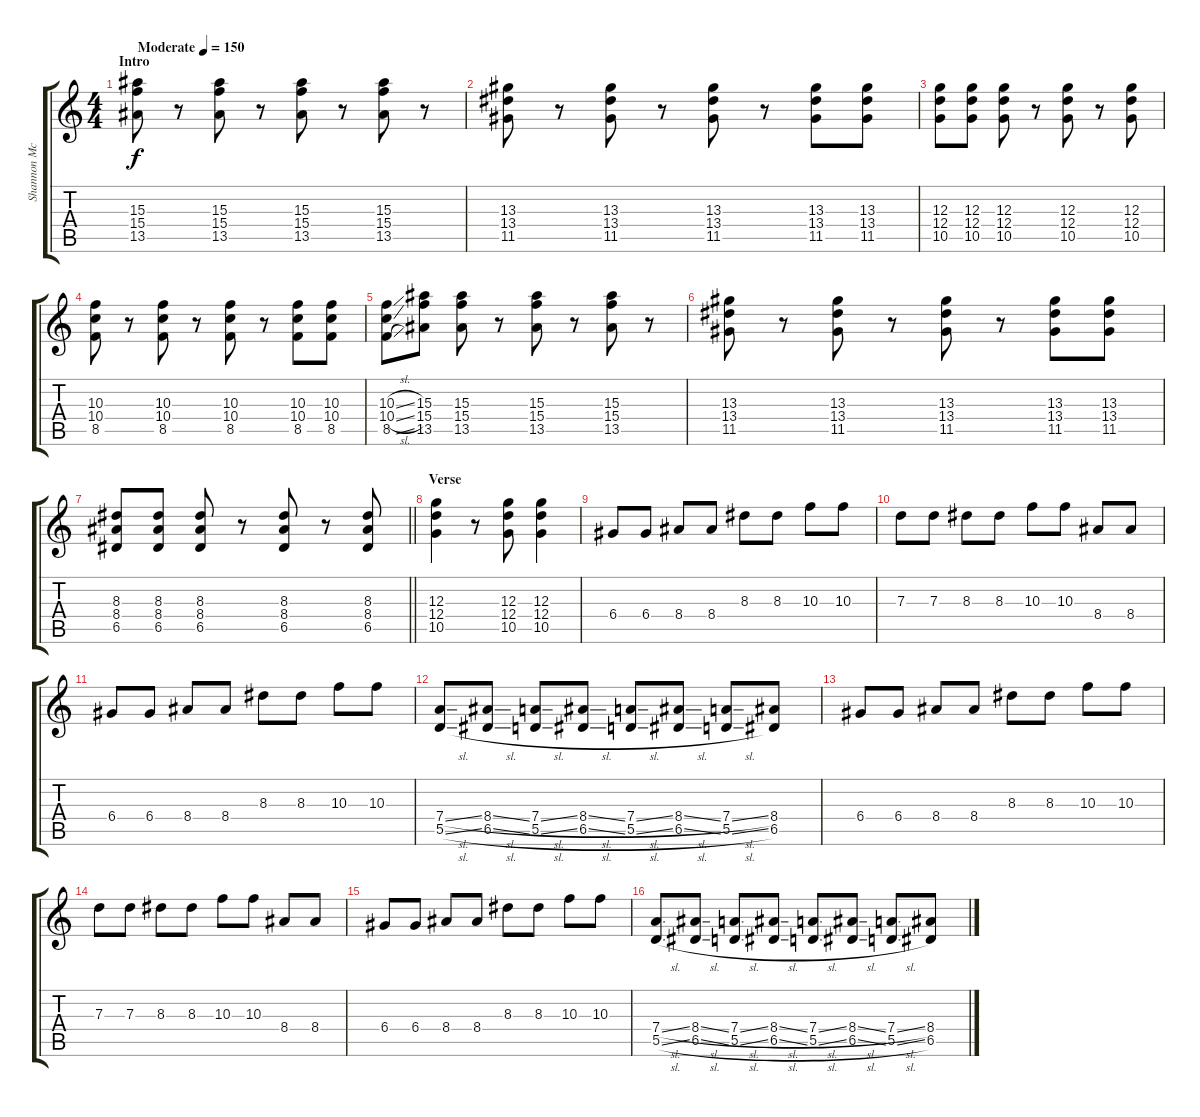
\track ("Shannon McMurray (Guitar)" "Shannon Mc") {instrument overdrivenguitar}
\staff {score tabs}
\tuning (E4 B3 G3 D3 A2 E2) {hide}
\ts (4 4)
\section ("" "Intro")
\tempo (150 "Moderate")
\clef g2
\ks c
(15.3 15.4 13.5).8{dy f instrument overdrivenguitar} r.8 (15.3 15.4 13.5).8 r.8 (15.3 15.4 13.5).8 r.8 (15.3 15.4 13.5).8 r.8 |
(13.3 13.4 11.5).8 r.8 (13.3 13.4 11.5).8 r.8 (13.3 13.4 11.5).8 r.8 (13.3 13.4 11.5).8 (13.3 13.4 11.5).8 |
(12.3 12.4 10.5).8 (12.3 12.4 10.5).8 (12.3 12.4 10.5).8 r.8 (12.3 12.4 10.5).8 r.8 (12.3 12.4 10.5).8 |
(10.3 10.4 8.5).8 r.8 (10.3 10.4 8.5).8 r.8 (10.3 10.4 8.5).8 r.8 (10.3 10.4 8.5).8 (10.3 10.4 8.5).8 |
(10.3{sl} 10.4{sl} 8.5{sl}).8 (15.3 15.4 13.5).8 (15.3 15.4 13.5).8 r.8 (15.3 15.4 13.5).8 r.8 (15.3 15.4 13.5).8 r.8 |
(13.3 13.4 11.5).8 r.8 (13.3 13.4 11.5).8 r.8 (13.3 13.4 11.5).8 r.8 (13.3 13.4 11.5).8 (13.3 13.4 11.5).8 |
\barLineRight lightlight
(8.3 8.4 6.5).8 (8.3 8.4 6.5).8 (8.3 8.4 6.5).8 r.8 (8.3 8.4 6.5).8 r.8 (8.3 8.4 6.5).8 |
\section ("" "Verse")
(12.3 12.4 10.5).4 r.8 (12.3 12.4 10.5).8 (12.3 12.4 10.5).4 |
6.4.8 6.4.8 8.4.8 8.4.8 8.3.8 8.3.8 10.3.8 10.3.8 |
7.3.8 7.3.8 8.3.8 8.3.8 10.3.8 10.3.8 8.4.8 8.4.8 |
6.4.8 6.4.8 8.4.8 8.4.8 8.3.8 8.3.8 10.3.8 10.3.8 |
(7.4{sl} 5.5{sl}).8 (8.4{sl} 6.5{sl}).8 (7.4{sl} 5.5{sl}).8 (8.4{sl} 6.5{sl}).8 (7.4{sl} 5.5{sl}).8 (8.4{sl} 6.5{sl}).8 (7.4{sl} 5.5{sl}).8 (8.4 6.5).8 |
6.4.8 6.4.8 8.4.8 8.4.8 8.3.8 8.3.8 10.3.8 10.3.8 |
7.3.8 7.3.8 8.3.8 8.3.8 10.3.8 10.3.8 8.4.8 8.4.8 |
6.4.8 6.4.8 8.4.8 8.4.8 8.3.8 8.3.8 10.3.8 10.3.8 |
(7.4{sl} 5.5{sl}).8 (8.4{sl} 6.5{sl}).8 (7.4{sl} 5.5{sl}).8 (8.4{sl} 6.5{sl}).8 (7.4{sl} 5.5{sl}).8 (8.4{sl} 6.5{sl}).8 (7.4{sl} 5.5{sl}).8 (8.4{sl} 6.5{sl}).8
